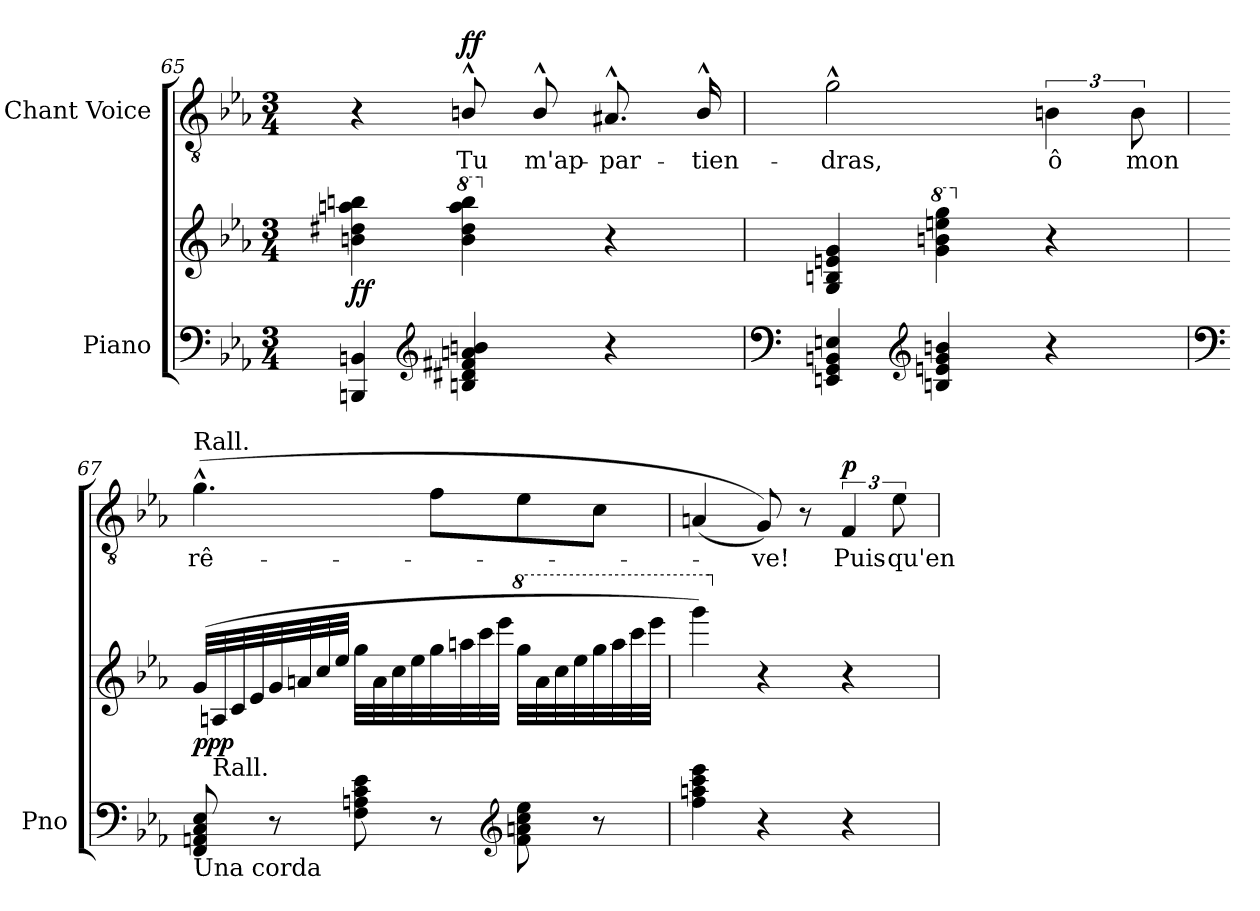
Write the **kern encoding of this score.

**kern	**kern	**dynam	**kern	**text	**dynam
*part2	*part2	*part2	*part1	*part1	*part1
*staff3	*staff2	*staff2/3	*staff1	*staff1	*staff1
*I"Piano	*	*	*I"Chant Voice	*	*
*I'Pno	*	*	*	*	*
*clefF4	*clefG2	*	*clefGv2	*	*
*k[b-e-a-]	*k[b-e-a-]	*	*k[b-e-a-]	*	*
*M3/4	*M3/4	*	*M3/4	*	*
=65	=65	=65	=65	=65	=65
!	!	!LO:DY:b	!	!	!
4BBBn/ 4BBn/	4bn\ 4dd#X\ 4aan\ 4bbn\	ff	4r	.	.
*clefG2	*	*	*	*	*
*	*8va	*	*	*	*
!	!	!	!	!LO:LY:b	!LO:DY:a
4Bn/ 4d#X/ 4f#X/ 4an/ 4bn/	4bb\ 4ddd#\ 4aaa\ 4bbb\	.	8Bn^^/	Tu	ff
!	!	!	!	!LO:LY:b	!
.	.	.	8B^^/	m'ap-	.
*	*X8va	*	*	*	*
!	!	!	!	!LO:LY:b	!
4r	4r	.	8.A#X^^/	-par-	.
!	!	!	!	!LO:LY:b	!
.	.	.	16B^^/	-tien-	.
=66	=66	=66	=66	=66	=66
*clefF4	*	*	*	*	*
!	!	!	!	!LO:LY:b	!
4EEn/ 4GG/ 4BBn/ 4En/	4G/ 4Bn/ 4en/ 4g/	.	2g^^\	-dras,	.
*clefG2	*	*	*	*	*
*	*8va	*	*	*	*
4Bn/ 4en/ 4g/ 4bn/	4gg\ 4bbn\ 4eeen\ 4ggg\	.	.	.	.
*	*X8va	*	*	*	*
!	!	!	!	!LO:LY:b	!
4r	4r	.	6Bn\	ô	.
!	!	!	!	!LO:LY:b	!
.	.	.	12B\	mon	.
!!LO:LB:g=z
=67	=67	=67	=67	=67	=67
*clefF4	*	*	*	*	*
!	!	!	!LO:TX:a:t=Rall.	!	!
!LO:TX:b:t=Una corda	!	!	!	!	!
!	!	!LO:DY:b	!	!LO:LY:b	!
8FF/ 8AAn/ 8C/ 8E-/	(32g/LLL	ppp	(4.g^^\	rê-	.
!	!LO:TX:b:t=Rall.	!	!	!	!
.	32An/	.	.	.	.
.	32c/	.	.	.	.
.	32e-/	.	.	.	.
8r	32g/	.	.	.	.
.	32an/	.	.	.	.
.	32cc/	.	.	.	.
.	32ee-/JJJ	.	.	.	.
8F\ 8An\ 8c\ 8e-\	32gg\LLL	.	.	.	.
.	32a\	.	.	.	.
.	32cc\	.	.	.	.
.	32ee-\	.	.	.	.
8r	32gg\	.	8f\L	.	.
.	32aan\	.	.	.	.
.	32ccc\	.	.	.	.
.	32eee-\JJJ	.	.	.	.
*clefG2	*	*	*	*	*
*	*8va	*	*	*	*
8f\ 8an\ 8cc\ 8ee-\	32ggg\LLL	.	8e-\	.	.
.	32aa\	.	.	.	.
.	32ccc\	.	.	.	.
.	32eee-\	.	.	.	.
8r	32ggg\	.	8c\J	.	.
.	32aaa\	.	.	.	.
.	32cccc\	.	.	.	.
.	32eeee-\JJJ	.	.	.	.
=68	=68	=68	=68	=68	=68
4ff\ 4aan\ 4ccc\ 4eee-\	4gggg\)	.	(4An/	.	.
*	*X8va	*	*	*	*
!	!	!	!	!LO:LY:b	!
4r	4r	.	8G/))	-ve!	.
.	.	.	8r	.	.
!	!	!	!	!LO:LY:b	!LO:DY:a
4r	4r	.	6F/	Puis-	p
!	!	!	!	!LO:LY:b	!
.	.	.	12e-\	-qu'en	.
=	=	=	=	=	=
*-	*-	*-	*-	*-	*-
